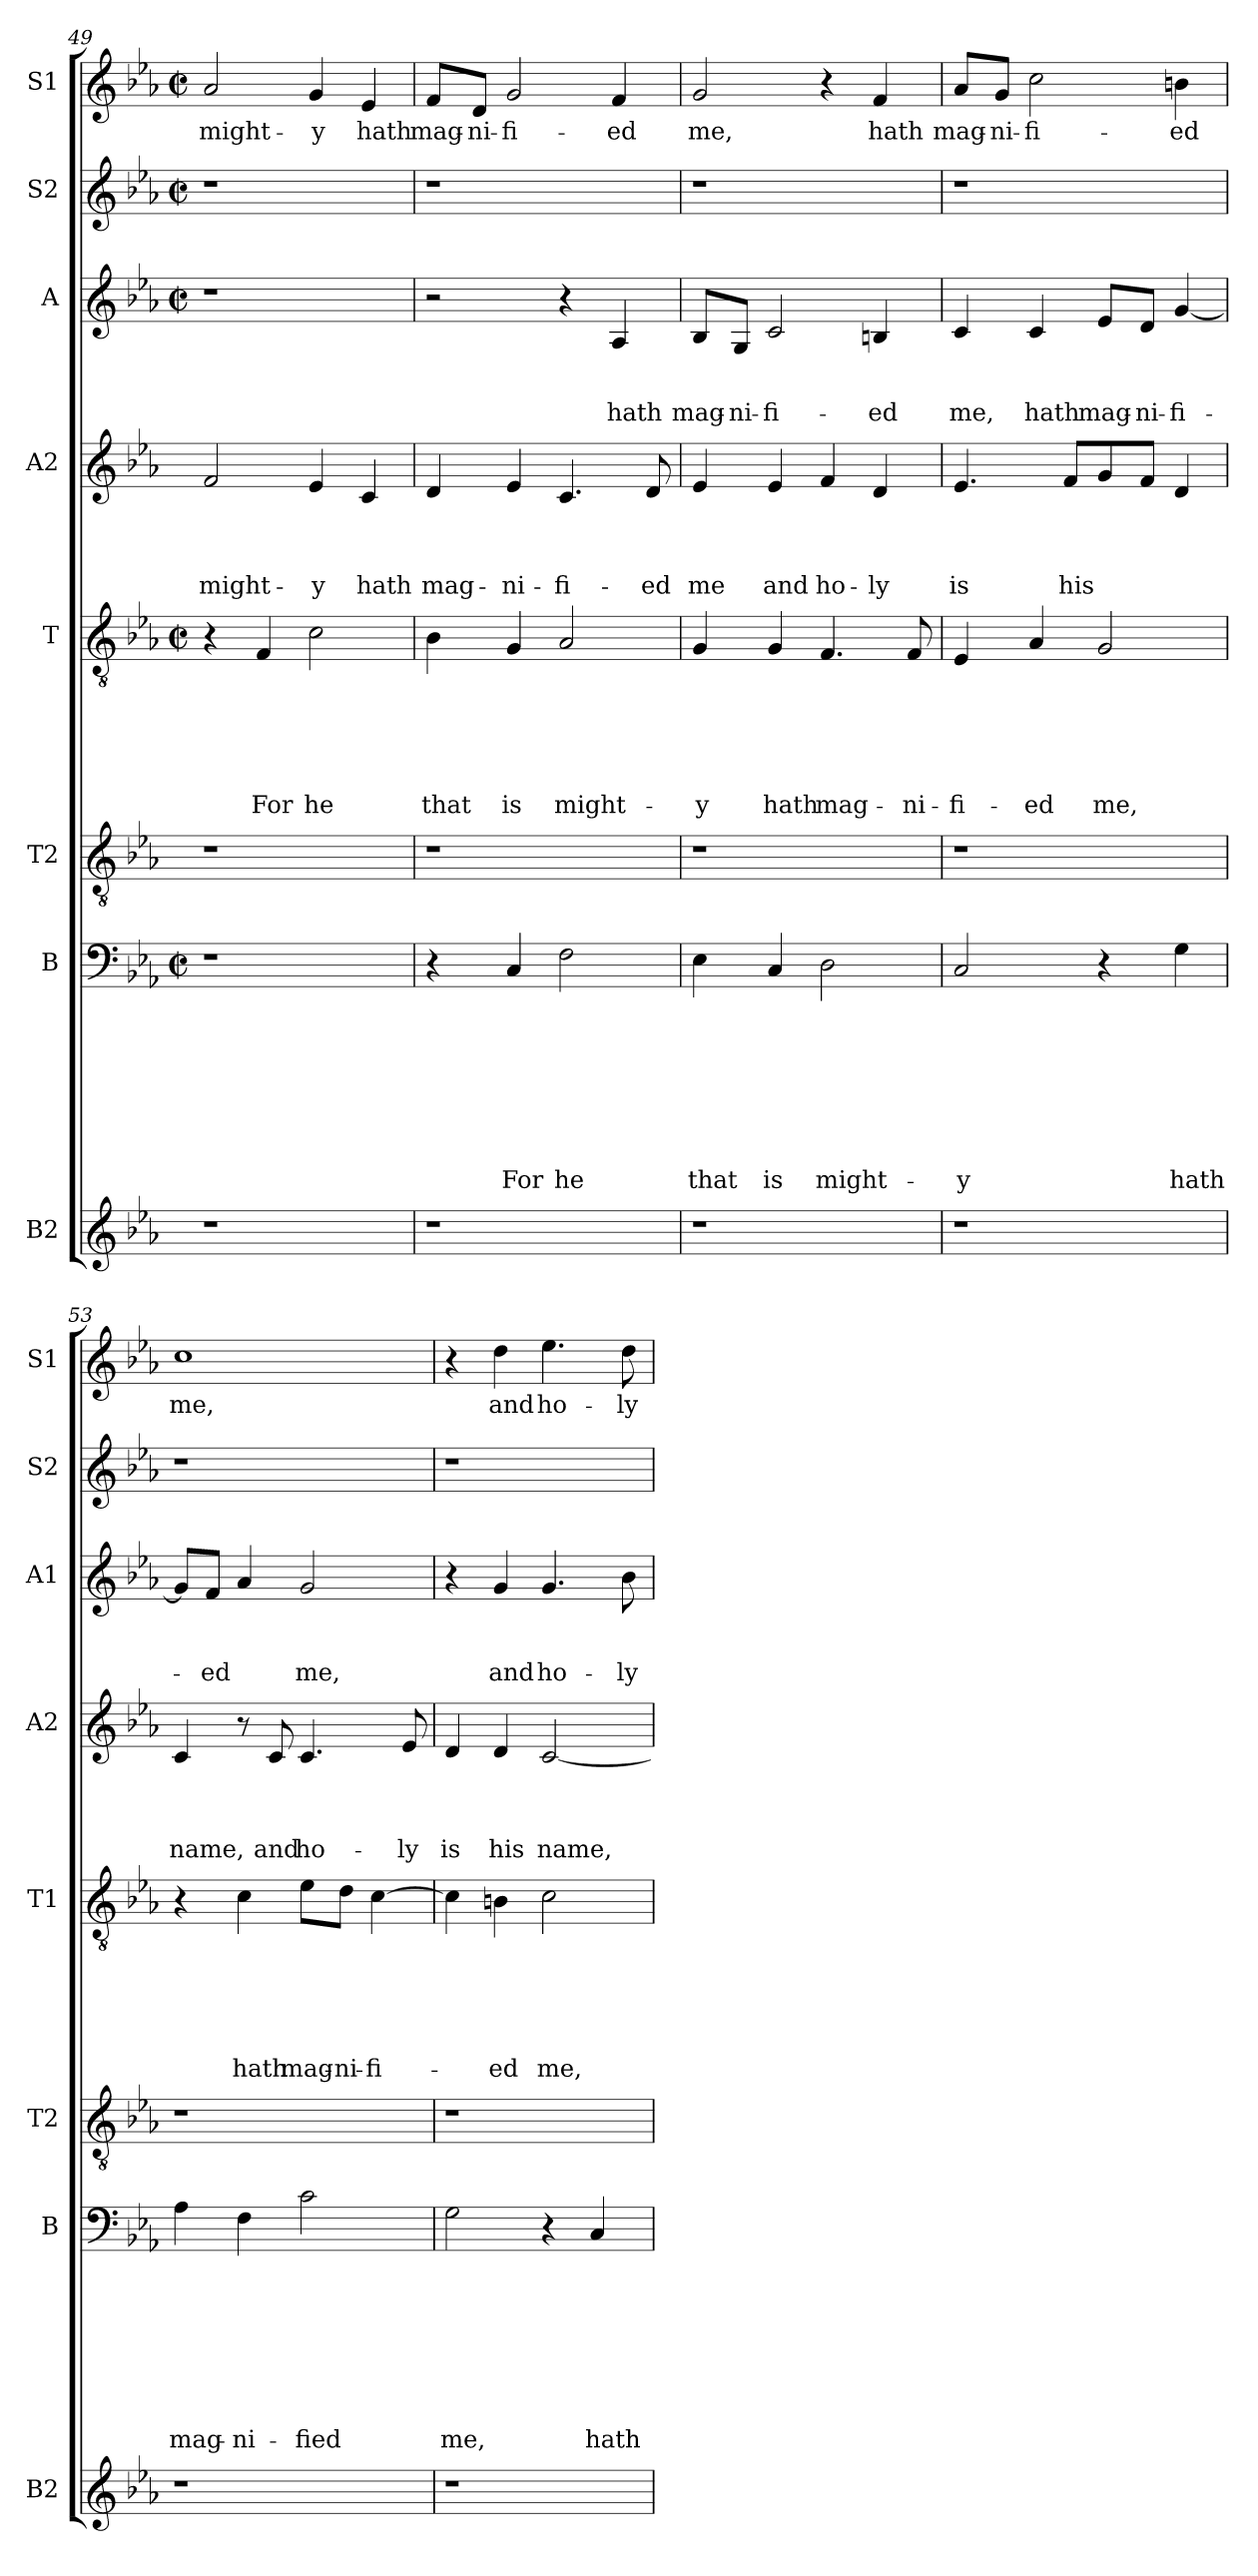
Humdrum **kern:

**kern	**kern	**text	**text	**text	**text	**text	**text	**text	**text	**kern	**kern	**text	**text	**text	**text	**text	**text	**kern	**text	**text	**text	**text	**kern	**text	**text	**text	**kern	**kern	**text
*part8	*part7	*part7	*part7	*part7	*part7	*part7	*part7	*part7	*part7	*part6	*part5	*part5	*part5	*part5	*part5	*part5	*part5	*part4	*part4	*part4	*part4	*part4	*part3	*part3	*part3	*part3	*part2	*part1	*part1
*staff8	*staff7	*staff7	*staff7	*staff7	*staff7	*staff7	*staff7	*staff7	*staff7	*staff6	*staff5	*staff5	*staff5	*staff5	*staff5	*staff5	*staff5	*staff4	*staff4	*staff4	*staff4	*staff4	*staff3	*staff3	*staff3	*staff3	*staff2	*staff1	*staff1
*I"B2	*I"B	*	*	*	*	*	*	*	*	*I"T2	*I"T	*	*	*	*	*	*	*I"A2	*	*	*	*	*I"A	*	*	*	*I"S2	*I"S1	*
*I'B2	*I'B	*	*	*	*	*	*	*	*	*I'T2	*I'T1	*	*	*	*	*	*	*I'A2	*	*	*	*	*I'A1	*	*	*	*I'S2	*I'S1	*
*clefG2	*clefF4	*	*	*	*	*	*	*	*	*clefGv2	*clefGv2	*	*	*	*	*	*	*clefG2	*	*	*	*	*clefG2	*	*	*	*clefG2	*clefG2	*
*k[b-e-a-]	*k[b-e-a-]	*	*	*	*	*	*	*	*	*k[b-e-a-]	*k[b-e-a-]	*	*	*	*	*	*	*k[b-e-a-]	*	*	*	*	*k[b-e-a-]	*	*	*	*k[b-e-a-]	*k[b-e-a-]	*
*E-:	*E-:	*	*	*	*	*	*	*	*	*E-:	*E-:	*	*	*	*	*	*	*E-:	*	*	*	*	*E-:	*	*	*	*E-:	*E-:	*
*	*M2/2	*	*	*	*	*	*	*	*	*	*M2/2	*	*	*	*	*	*	*	*	*	*	*	*M2/2	*	*	*	*M2/2	*M2/2	*
*	*met(c|)	*	*	*	*	*	*	*	*	*	*met(c|)	*	*	*	*	*	*	*	*	*	*	*	*met(c|)	*	*	*	*met(c|)	*met(c|)	*
=49	=49	=49	=49	=49	=49	=49	=49	=49	=49	=49	=49	=49	=49	=49	=49	=49	=49	=49	=49	=49	=49	=49	=49	=49	=49	=49	=49	=49	=49
!	!	!	!	!	!	!	!	!	!	!	!	!	!	!	!	!	!	!	!	!	!	!LO:LY:b	!	!	!	!	!	!	!LO:LY:b
1r	1r	.	.	.	.	.	.	.	.	1r	4r	.	.	.	.	.	.	2f/	.	.	.	might-	1r	.	.	.	1r	2a-/	might-
!	!	!	!	!	!	!	!	!	!	!	!	!	!	!	!	!	!LO:LY:b	!	!	!	!	!	!	!	!	!	!	!	!
.	.	.	.	.	.	.	.	.	.	.	4F/	.	.	.	.	.	For	.	.	.	.	.	.	.	.	.	.	.	.
!	!	!	!	!	!	!	!	!	!	!	!	!	!	!	!	!	!LO:LY:b	!	!	!	!	!LO:LY:b	!	!	!	!	!	!	!LO:LY:b
.	.	.	.	.	.	.	.	.	.	.	2c\	.	.	.	.	.	he	4e-/	.	.	.	-y	.	.	.	.	.	4g/	-y
!	!	!	!	!	!	!	!	!	!	!	!	!	!	!	!	!	!	!	!	!	!	!LO:LY:b	!	!	!	!	!	!	!LO:LY:b
.	.	.	.	.	.	.	.	.	.	.	.	.	.	.	.	.	.	4c/	.	.	.	hath	.	.	.	.	.	4e-/	hath
=50	=50	=50	=50	=50	=50	=50	=50	=50	=50	=50	=50	=50	=50	=50	=50	=50	=50	=50	=50	=50	=50	=50	=50	=50	=50	=50	=50	=50	=50
!	!	!	!	!	!	!	!	!	!	!	!	!	!	!	!	!	!LO:LY:b	!	!	!	!	!LO:LY:b	!	!	!	!	!	!	!LO:LY:b
1r	4r	.	.	.	.	.	.	.	.	1r	4B-\	.	.	.	.	.	that	4d/	.	.	.	mag-	2r	.	.	.	1r	8f/L	mag-
!	!	!	!	!	!	!	!	!	!	!	!	!	!	!	!	!	!	!	!	!	!	!	!	!	!	!	!	!	!LO:LY:b
.	.	.	.	.	.	.	.	.	.	.	.	.	.	.	.	.	.	.	.	.	.	.	.	.	.	.	.	8d/J	-ni-
!	!	!	!	!	!	!	!	!	!LO:LY:b	!	!	!	!	!	!	!	!LO:LY:b	!	!	!	!	!LO:LY:b	!	!	!	!	!	!	!LO:LY:b:rj
.	4C/	.	.	.	.	.	.	.	For	.	4G/	.	.	.	.	.	is	4e-/	.	.	.	-ni-	.	.	.	.	.	2g/	-fi-
!	!	!	!	!	!	!	!	!	!LO:LY:b	!	!	!	!	!	!	!	!LO:LY:b	!	!	!	!	!LO:LY:b	!	!	!	!	!	!	!
.	2F\	.	.	.	.	.	.	.	he	.	2A-/	.	.	.	.	.	might-	4.c/	.	.	.	-fi-	4r	.	.	.	.	.	.
!	!	!	!	!	!	!	!	!	!	!	!	!	!	!	!	!	!	!	!	!	!	!	!	!	!	!LO:LY:b	!	!	!LO:LY:b
.	.	.	.	.	.	.	.	.	.	.	.	.	.	.	.	.	.	.	.	.	.	.	4A-/	.	.	hath	.	4f/	-ed
!	!	!	!	!	!	!	!	!	!	!	!	!	!	!	!	!	!	!	!	!	!	!LO:LY:b	!	!	!	!	!	!	!
.	.	.	.	.	.	.	.	.	.	.	.	.	.	.	.	.	.	8d/	.	.	.	-ed	.	.	.	.	.	.	.
=51	=51	=51	=51	=51	=51	=51	=51	=51	=51	=51	=51	=51	=51	=51	=51	=51	=51	=51	=51	=51	=51	=51	=51	=51	=51	=51	=51	=51	=51
!	!	!	!	!	!	!	!	!	!LO:LY:b	!	!	!	!	!	!	!	!LO:LY:b	!	!	!	!	!LO:LY:b	!	!	!	!LO:LY:b	!	!	!LO:LY:b
1r	4E-\	.	.	.	.	.	.	.	that	1r	4G/	.	.	.	.	.	-y	4e-/	.	.	.	me	8B-/L	.	.	mag-	1r	2g/	me,
!	!	!	!	!	!	!	!	!	!	!	!	!	!	!	!	!	!	!	!	!	!	!	!	!	!	!LO:LY:b	!	!	!
.	.	.	.	.	.	.	.	.	.	.	.	.	.	.	.	.	.	.	.	.	.	.	8G/J	.	.	-ni-	.	.	.
!	!	!	!	!	!	!	!	!	!LO:LY:b	!	!	!	!	!	!	!	!LO:LY:b	!	!	!	!	!LO:LY:b	!	!	!	!LO:LY:b:rj	!	!	!
.	4C/	.	.	.	.	.	.	.	is	.	4G/	.	.	.	.	.	hath	4e-/	.	.	.	and	2c/	.	.	-fi-	.	.	.
!	!	!	!	!	!	!	!	!	!LO:LY:b	!	!	!	!	!	!	!	!LO:LY:b	!	!	!	!	!LO:LY:b	!	!	!	!	!	!	!
.	2D\	.	.	.	.	.	.	.	might-	.	4.F/	.	.	.	.	.	mag-	4f/	.	.	.	ho-	.	.	.	.	.	4r	.
!	!	!	!	!	!	!	!	!	!	!	!	!	!	!	!	!	!	!	!	!	!	!LO:LY:b	!	!	!	!LO:LY:b	!	!	!LO:LY:b
.	.	.	.	.	.	.	.	.	.	.	.	.	.	.	.	.	.	4d/	.	.	.	-ly	4Bn/	.	.	-ed	.	4f/	hath
!	!	!	!	!	!	!	!	!	!	!	!	!	!	!	!	!	!LO:LY:b	!	!	!	!	!	!	!	!	!	!	!	!
.	.	.	.	.	.	.	.	.	.	.	8F/	.	.	.	.	.	-ni-	.	.	.	.	.	.	.	.	.	.	.	.
=52	=52	=52	=52	=52	=52	=52	=52	=52	=52	=52	=52	=52	=52	=52	=52	=52	=52	=52	=52	=52	=52	=52	=52	=52	=52	=52	=52	=52	=52
!	!	!	!	!	!	!	!	!	!LO:LY:b	!	!	!	!	!	!	!	!LO:LY:b	!	!	!	!	!LO:LY:b	!	!	!	!LO:LY:b	!	!	!LO:LY:b
1r	2C/	.	.	.	.	.	.	.	-y	1r	4E-/	.	.	.	.	.	-fi-	4.e-/	.	.	.	is	4c/	.	.	me,	1r	8a-/L	mag-
!	!	!	!	!	!	!	!	!	!	!	!	!	!	!	!	!	!	!	!	!	!	!	!	!	!	!	!	!	!LO:LY:b
.	.	.	.	.	.	.	.	.	.	.	.	.	.	.	.	.	.	.	.	.	.	.	.	.	.	.	.	8g/J	-ni-
!	!	!	!	!	!	!	!	!	!	!	!	!	!	!	!	!	!LO:LY:b	!	!	!	!	!	!	!	!	!LO:LY:b	!	!	!LO:LY:b:rj
.	.	.	.	.	.	.	.	.	.	.	4A-/	.	.	.	.	.	-ed	.	.	.	.	.	4c/	.	.	hath	.	2cc\	-fi-
!	!	!	!	!	!	!	!	!	!	!	!	!	!	!	!	!	!	!	!	!	!	!LO:LY:b	!	!	!	!	!	!	!
.	.	.	.	.	.	.	.	.	.	.	.	.	.	.	.	.	.	8f/L	.	.	.	his	.	.	.	.	.	.	.
!	!	!	!	!	!	!	!	!	!	!	!	!	!	!	!	!	!LO:LY:b	!	!	!	!	!	!	!	!	!LO:LY:b	!	!	!
.	4r	.	.	.	.	.	.	.	.	.	2G/	.	.	.	.	.	me,	8g/	.	.	.	.	8e-/L	.	.	mag-	.	.	.
!	!	!	!	!	!	!	!	!	!	!	!	!	!	!	!	!	!	!	!	!	!	!	!	!	!	!LO:LY:b	!	!	!
.	.	.	.	.	.	.	.	.	.	.	.	.	.	.	.	.	.	8f/J	.	.	.	.	8d/J	.	.	-ni-	.	.	.
!	!	!	!	!	!	!	!	!	!LO:LY:b	!	!	!	!	!	!	!	!	!	!	!	!	!	!	!	!	!LO:LY:b:rj	!	!	!LO:LY:b
.	4G\	.	.	.	.	.	.	.	hath	.	.	.	.	.	.	.	.	4d/	.	.	.	.	[>4g/	.	.	-fi-	.	4bn\	-ed
!!LO:PB:g=z
=53	=53	=53	=53	=53	=53	=53	=53	=53	=53	=53	=53	=53	=53	=53	=53	=53	=53	=53	=53	=53	=53	=53	=53	=53	=53	=53	=53	=53	=53
!	!	!	!	!	!	!	!	!	!LO:LY:b	!	!	!	!	!	!	!	!	!	!	!	!	!LO:LY:b	!	!	!	!	!	!	!LO:LY:b
1r	4A-\	.	.	.	.	.	.	.	mag-	1r	4r	.	.	.	.	.	.	4c/	.	.	.	name,	8g/L]	.	.	.	1r	1cc	me,
!	!	!	!	!	!	!	!	!	!	!	!	!	!	!	!	!	!	!	!	!	!	!	!	!	!	!LO:LY:b	!	!	!
.	.	.	.	.	.	.	.	.	.	.	.	.	.	.	.	.	.	.	.	.	.	.	8f/J	.	.	-ed	.	.	.
!	!	!	!	!	!	!	!	!	!LO:LY:b	!	!	!	!	!	!	!	!LO:LY:b	!	!	!	!	!	!	!	!	!	!	!	!
.	4F\	.	.	.	.	.	.	.	-ni-	.	4c\	.	.	.	.	.	hath	8r	.	.	.	.	4a-/	.	.	.	.	.	.
!	!	!	!	!	!	!	!	!	!	!	!	!	!	!	!	!	!	!	!	!	!	!LO:LY:b	!	!	!	!	!	!	!
.	.	.	.	.	.	.	.	.	.	.	.	.	.	.	.	.	.	8c/	.	.	.	and	.	.	.	.	.	.	.
!	!	!	!	!	!	!	!	!	!LO:LY:b	!	!	!	!	!	!	!	!LO:LY:b	!	!	!	!	!LO:LY:b	!	!	!	!LO:LY:b	!	!	!
.	2c\	.	.	.	.	.	.	.	-fied	.	8e-\L	.	.	.	.	.	mag-	4.c/	.	.	.	ho-	2g/	.	.	me,	.	.	.
!	!	!	!	!	!	!	!	!	!	!	!	!	!	!	!	!	!LO:LY:b:rj	!	!	!	!	!	!	!	!	!	!	!	!
.	.	.	.	.	.	.	.	.	.	.	8d\J	.	.	.	.	.	-ni-	.	.	.	.	.	.	.	.	.	.	.	.
!	!	!	!	!	!	!	!	!	!	!	!	!	!	!	!	!	!LO:LY:b	!	!	!	!	!	!	!	!	!	!	!	!
.	.	.	.	.	.	.	.	.	.	.	[>4c\	.	.	.	.	.	-fi-	.	.	.	.	.	.	.	.	.	.	.	.
!	!	!	!	!	!	!	!	!	!	!	!	!	!	!	!	!	!	!	!	!	!	!LO:LY:b	!	!	!	!	!	!	!
.	.	.	.	.	.	.	.	.	.	.	.	.	.	.	.	.	.	8e-/	.	.	.	-ly	.	.	.	.	.	.	.
=54	=54	=54	=54	=54	=54	=54	=54	=54	=54	=54	=54	=54	=54	=54	=54	=54	=54	=54	=54	=54	=54	=54	=54	=54	=54	=54	=54	=54	=54
!	!	!	!	!	!	!	!	!	!LO:LY:b	!	!	!	!	!	!	!	!	!	!	!	!	!LO:LY:b	!	!	!	!	!	!	!
1r	2G\	.	.	.	.	.	.	.	me,	1r	4c\]	.	.	.	.	.	.	4d/	.	.	.	is	4r	.	.	.	1r	4r	.
!	!	!	!	!	!	!	!	!	!	!	!	!	!	!	!	!	!LO:LY:b	!	!	!	!	!LO:LY:b	!	!	!	!LO:LY:b	!	!	!LO:LY:b
.	.	.	.	.	.	.	.	.	.	.	4Bn\	.	.	.	.	.	-ed	4d/	.	.	.	his	4g/	.	.	and	.	4dd\	and
!	!	!	!	!	!	!	!	!	!	!	!	!	!	!	!	!	!LO:LY:b	!	!	!	!	!LO:LY:b	!	!	!	!LO:LY:b	!	!	!LO:LY:b
.	4r	.	.	.	.	.	.	.	.	.	2c\	.	.	.	.	.	me,	[<2c/	.	.	.	name,	4.g/	.	.	ho-	.	4.ee-\	ho-
!	!	!	!	!	!	!	!	!	!LO:LY:b	!	!	!	!	!	!	!	!	!	!	!	!	!	!	!	!	!	!	!	!
.	4C/	.	.	.	.	.	.	.	hath	.	.	.	.	.	.	.	.	.	.	.	.	.	.	.	.	.	.	.	.
!	!	!	!	!	!	!	!	!	!	!	!	!	!	!	!	!	!	!	!	!	!	!	!	!	!	!LO:LY:b	!	!	!LO:LY:b
.	.	.	.	.	.	.	.	.	.	.	.	.	.	.	.	.	.	.	.	.	.	.	8b-\	.	.	-ly	.	8dd\	-ly
=	=	=	=	=	=	=	=	=	=	=	=	=	=	=	=	=	=	=	=	=	=	=	=	=	=	=	=	=	=
*-	*-	*-	*-	*-	*-	*-	*-	*-	*-	*-	*-	*-	*-	*-	*-	*-	*-	*-	*-	*-	*-	*-	*-	*-	*-	*-	*-	*-	*-
